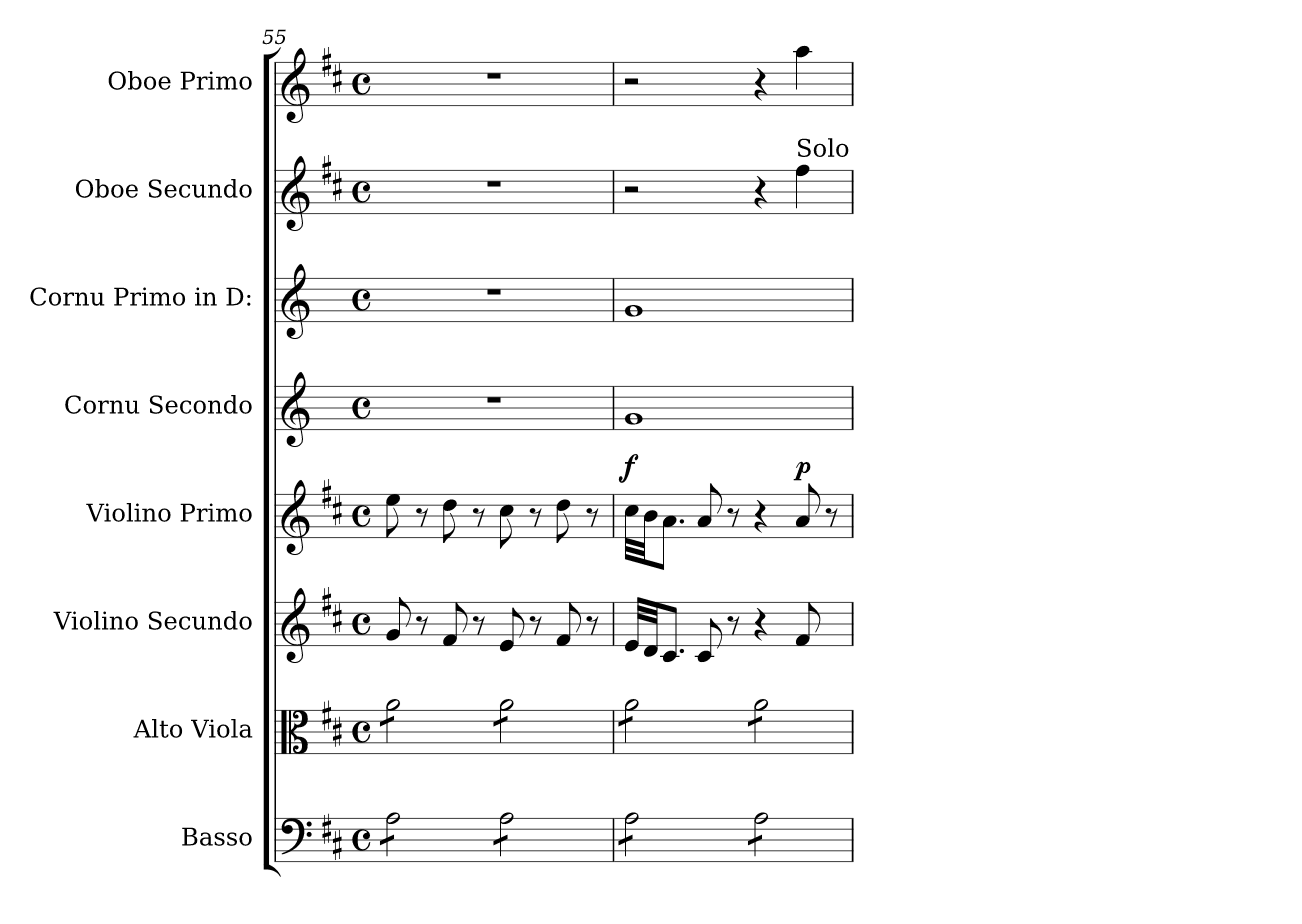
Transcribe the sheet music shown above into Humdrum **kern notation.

**kern	**kern	**kern	**kern	**dynam	**kern	**kern	**kern	**kern
*part8	*part7	*part6	*part5	*part5	*part4	*part3	*part2	*part1
*staff8	*staff7	*staff6	*staff5	*staff5	*staff4	*staff3	*staff2	*staff1
*I"Basso	*I"Alto Viola	*I"Violino Secundo	*I"Violino Primo	*	*I"Cornu Secondo	*I"Cornu Primo in D:	*I"Oboe Secundo	*I"Oboe Primo
*	*I'Vla	*	*I'Vn I	*	*	*I'Cor I	*	*I'Ob I
*clefF4	*clefC3	*clefG2	*clefG2	*	*clefG2	*clefG2	*clefG2	*clefG2
*	*	*	*	*	*ITrd-1c-2	*ITrd-1c-2	*	*
*k[f#c#]	*k[f#c#]	*k[f#c#]	*k[f#c#]	*	*k[f#c#]	*k[f#c#]	*k[f#c#]	*k[f#c#]
*D:	*D:	*D:	*D:	*	*D:	*D:	*D:	*D:
*M4/4	*M4/4	*M4/4	*M4/4	*	*M4/4	*M4/4	*M4/4	*M4/4
*met(c)	*met(c)	*met(c)	*met(c)	*	*met(c)	*met(c)	*met(c)	*met(c)
=55	=55	=55	=55	=55	=55	=55	=55	=55
*tremolo	*	*	*	*	*	*	*	*
*	*tremolo	*	*	*	*	*	*	*
8A\L	8a\L	8g/	8ee\	.	1r	1r	1r	1r
8A\	8a\	8r	8r	.	.	.	.	.
8A\	8a\	8f#/	8dd\	.	.	.	.	.
8A\J	8a\J	8r	8r	.	.	.	.	.
8A\L	8a\L	8e/	8cc#\	.	.	.	.	.
8A\	8a\	8r	8r	.	.	.	.	.
8A\	8a\	8f#/	8dd\	.	.	.	.	.
8A\J	8a\J	8r	8r	.	.	.	.	.
=56	=56	=56	=56	=56	=56	=56	=56	=56
!	!	!	!	!LO:DY:a	!	!	!	!
8A\L	8a\L	32e/LLL	32cc#\LLL	f	1a	1a	2r	2r
.	.	32d/JJ	32b\JJ	.	.	.	.	.
.	.	8.c#/J	8.a\J	.	.	.	.	.
8A\	8a\	.	.	.	.	.	.	.
8A\	8a\	8c#/	8a/	.	.	.	.	.
8A\J	8a\J	8r	8r	.	.	.	.	.
8A\L	8a\L	4r	4r	.	.	.	4r	4r
8A\	8a\	.	.	.	.	.	.	.
!	!	!	!	!	!	!	!LO:TX:a:t=Solo	!
!	!	!	!	!LO:DY:a	!	!	!	!
8A\	8a\	8f#/	8a/	p	.	.	4ff#\	4aa\
8A\J	8a\J	8ryy	8r	.	.	.	.	.
*	*Xtremolo	*	*	*	*	*	*	*
*Xtremolo	*	*	*	*	*	*	*	*
=	=	=	=	=	=	=	=	=
*-	*-	*-	*-	*-	*-	*-	*-	*-
